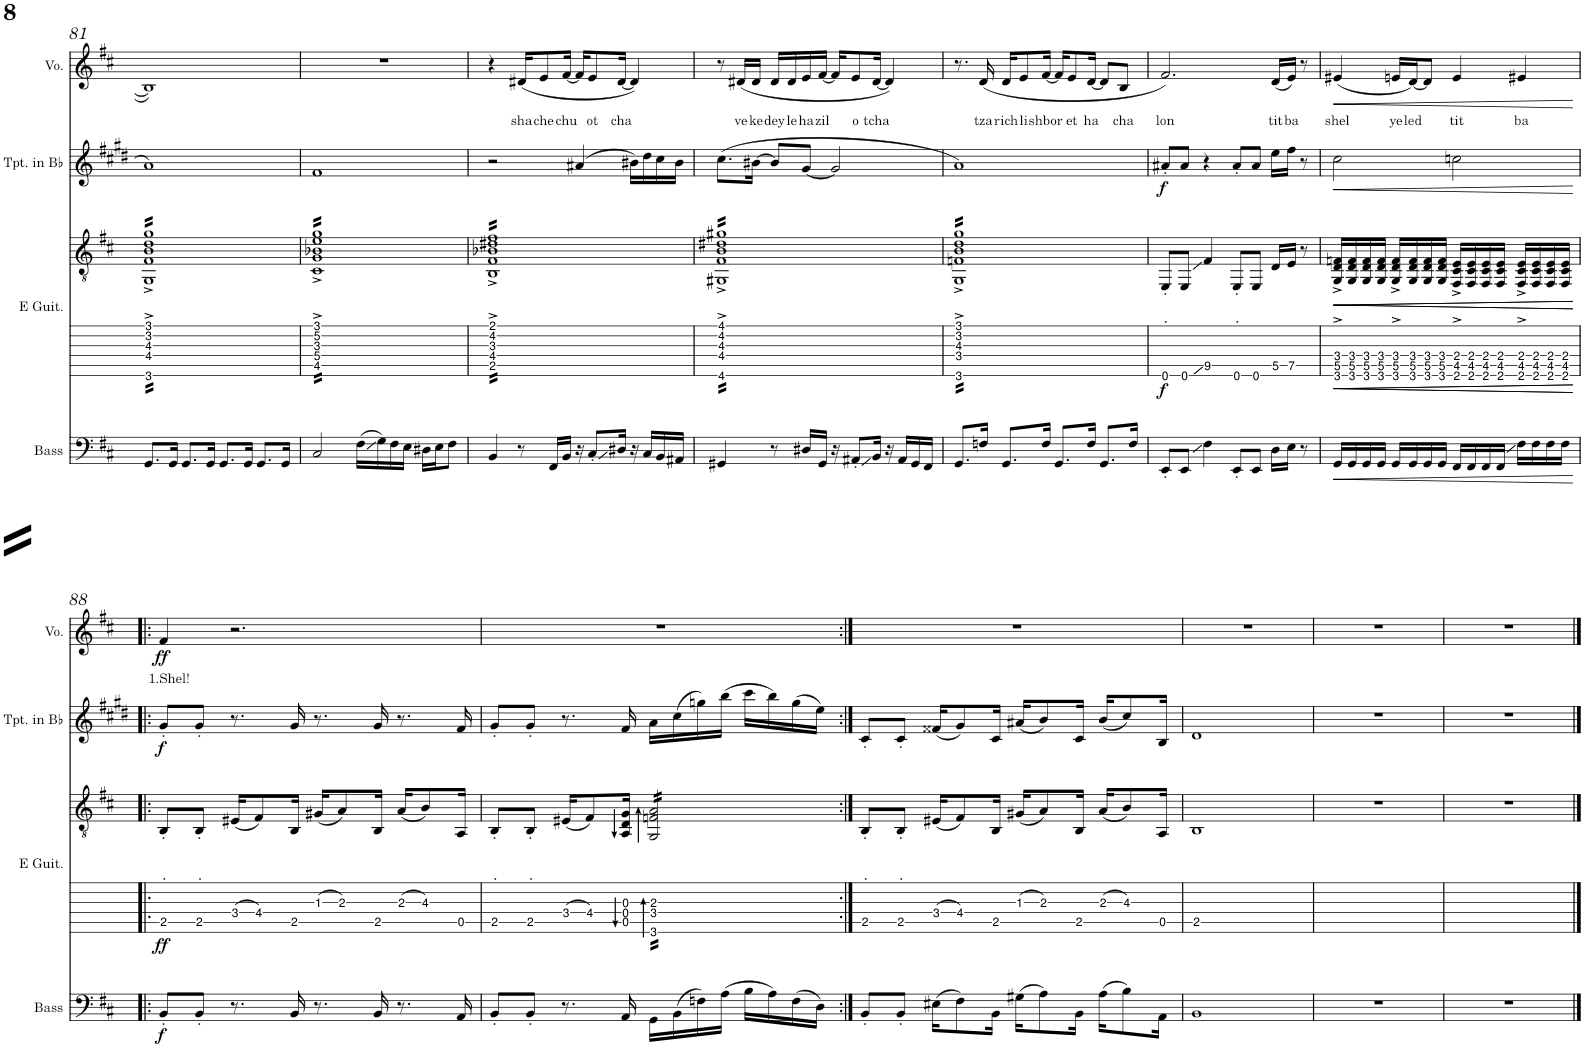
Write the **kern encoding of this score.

**kern	**dynam	**kern	**kern	**dynam	**kern	**dynam	**kern	**text	**dynam
*part4	*part4	*part3	*part3	*part3	*part2	*part2	*part1	*part1	*part1
*staff5	*staff5	*staff4	*staff3	*staff3/4	*staff2	*staff2	*staff1	*staff1	*staff1
*I"Acoustic Bass	*	*I"Electric Guitar	*	*	*I"Trumpet in Bb	*	*I"Voice	*	*
*I'Bass	*	*I'E Guit.	*	*	*I'Tpt. in Bb	*	*I'Vo.	*	*
!!LO:PB:g=z
*clefF4	*	*	*clefGv2	*	*clefG2	*	*clefG2	*	*
*Trd7c12	*	*	*	*	*Trd1c2	*	*	*	*
*k[f#c#]	*	*k[f#c#]	*k[f#c#]	*	*k[f#c#g#d#]	*	*k[f#c#]	*	*
*M4/4	*	*M4/4	*M4/4	*	*M4/4	*	*M4/4	*	*
=81	=81	=81	=81	=81	=81	=81	=81	=81	=81
*	*	*tremolo	*	*	*	*	*	*	*
*	*	*	*tremolo	*	*	*	*	*	*
8.GG/L	.	16GG^ 16F#^ 16B^ 16d^ 16g^LL	16GG^ 16F#^ 16B^ 16d^ 16g^LL	.	1a	.	1B]	.	.
.	.	16GG^ 16F#^ 16B^ 16d^ 16g^	16GG^ 16F#^ 16B^ 16d^ 16g^	.	.	.	.	.	.
.	.	16GG^ 16F#^ 16B^ 16d^ 16g^	16GG^ 16F#^ 16B^ 16d^ 16g^	.	.	.	.	.	.
16GG/Jk	.	16GG^ 16F#^ 16B^ 16d^ 16g^	16GG^ 16F#^ 16B^ 16d^ 16g^	.	.	.	.	.	.
8.GG/L	.	16GG^ 16F#^ 16B^ 16d^ 16g^	16GG^ 16F#^ 16B^ 16d^ 16g^	.	.	.	.	.	.
.	.	16GG^ 16F#^ 16B^ 16d^ 16g^	16GG^ 16F#^ 16B^ 16d^ 16g^	.	.	.	.	.	.
.	.	16GG^ 16F#^ 16B^ 16d^ 16g^	16GG^ 16F#^ 16B^ 16d^ 16g^	.	.	.	.	.	.
16GG/Jk	.	16GG^ 16F#^ 16B^ 16d^ 16g^	16GG^ 16F#^ 16B^ 16d^ 16g^	.	.	.	.	.	.
8.GG/L	.	16GG^ 16F#^ 16B^ 16d^ 16g^	16GG^ 16F#^ 16B^ 16d^ 16g^	.	.	.	.	.	.
.	.	16GG^ 16F#^ 16B^ 16d^ 16g^	16GG^ 16F#^ 16B^ 16d^ 16g^	.	.	.	.	.	.
.	.	16GG^ 16F#^ 16B^ 16d^ 16g^	16GG^ 16F#^ 16B^ 16d^ 16g^	.	.	.	.	.	.
16GG/Jk	.	16GG^ 16F#^ 16B^ 16d^ 16g^	16GG^ 16F#^ 16B^ 16d^ 16g^	.	.	.	.	.	.
8.GG/L	.	16GG^ 16F#^ 16B^ 16d^ 16g^	16GG^ 16F#^ 16B^ 16d^ 16g^	.	.	.	.	.	.
.	.	16GG^ 16F#^ 16B^ 16d^ 16g^	16GG^ 16F#^ 16B^ 16d^ 16g^	.	.	.	.	.	.
.	.	16GG^ 16F#^ 16B^ 16d^ 16g^	16GG^ 16F#^ 16B^ 16d^ 16g^	.	.	.	.	.	.
16GG/Jk	.	16GG^ 16F#^ 16B^ 16d^ 16g^JJ	16GG^ 16F#^ 16B^ 16d^ 16g^JJ	.	.	.	.	.	.
=82	=82	=82	=82	=82	=82	=82	=82	=82	=82
2C#/	.	16C#^ 16G^ 16B-^ 16e^ 16g^LL	16C#^ 16G^ 16B-X^ 16e^ 16g^LL	.	1f#	.	1r	.	.
.	.	16C#^ 16G^ 16B-^ 16e^ 16g^	16C#^ 16G^ 16B-X^ 16e^ 16g^	.	.	.	.	.	.
.	.	16C#^ 16G^ 16B-^ 16e^ 16g^	16C#^ 16G^ 16B-X^ 16e^ 16g^	.	.	.	.	.	.
.	.	16C#^ 16G^ 16B-^ 16e^ 16g^	16C#^ 16G^ 16B-X^ 16e^ 16g^	.	.	.	.	.	.
.	.	16C#^ 16G^ 16B-^ 16e^ 16g^	16C#^ 16G^ 16B-X^ 16e^ 16g^	.	.	.	.	.	.
.	.	16C#^ 16G^ 16B-^ 16e^ 16g^	16C#^ 16G^ 16B-X^ 16e^ 16g^	.	.	.	.	.	.
.	.	16C#^ 16G^ 16B-^ 16e^ 16g^	16C#^ 16G^ 16B-X^ 16e^ 16g^	.	.	.	.	.	.
.	.	16C#^ 16G^ 16B-^ 16e^ 16g^	16C#^ 16G^ 16B-X^ 16e^ 16g^	.	.	.	.	.	.
(16F#\LL	.	16C#^ 16G^ 16B-^ 16e^ 16g^	16C#^ 16G^ 16B-X^ 16e^ 16g^	.	.	.	.	.	.
16G\)	.	16C#^ 16G^ 16B-^ 16e^ 16g^	16C#^ 16G^ 16B-X^ 16e^ 16g^	.	.	.	.	.	.
16F#\	.	16C#^ 16G^ 16B-^ 16e^ 16g^	16C#^ 16G^ 16B-X^ 16e^ 16g^	.	.	.	.	.	.
16E\JJ	.	16C#^ 16G^ 16B-^ 16e^ 16g^	16C#^ 16G^ 16B-X^ 16e^ 16g^	.	.	.	.	.	.
16D#X\LL	.	16C#^ 16G^ 16B-^ 16e^ 16g^	16C#^ 16G^ 16B-X^ 16e^ 16g^	.	.	.	.	.	.
16E\J	.	16C#^ 16G^ 16B-^ 16e^ 16g^	16C#^ 16G^ 16B-X^ 16e^ 16g^	.	.	.	.	.	.
8F#\J	.	16C#^ 16G^ 16B-^ 16e^ 16g^	16C#^ 16G^ 16B-X^ 16e^ 16g^	.	.	.	.	.	.
.	.	16C#^ 16G^ 16B-^ 16e^ 16g^JJ	16C#^ 16G^ 16B-X^ 16e^ 16g^JJ	.	.	.	.	.	.
=83	=83	=83	=83	=83	=83	=83	=83	=83	=83
4BB/	.	16BB^ 16F#^ 16B-^ 16d#^ 16f#^LL	16BB^ 16F#^ 16B-X^ 16d#X^ 16f#^LL	.	2r	.	4r	.	.
.	.	16BB^ 16F#^ 16B-^ 16d#^ 16f#^	16BB^ 16F#^ 16B-X^ 16d#X^ 16f#^	.	.	.	.	.	.
.	.	16BB^ 16F#^ 16B-^ 16d#^ 16f#^	16BB^ 16F#^ 16B-X^ 16d#X^ 16f#^	.	.	.	.	.	.
.	.	16BB^ 16F#^ 16B-^ 16d#^ 16f#^	16BB^ 16F#^ 16B-X^ 16d#X^ 16f#^	.	.	.	.	.	.
!	!	!	!	!	!	!	!	!LO:LY:b	!
8r	.	16BB^ 16F#^ 16B-^ 16d#^ 16f#^	16BB^ 16F#^ 16B-X^ 16d#X^ 16f#^	.	.	.	(16d#X/KL	sha	.
!	!	!	!	!	!	!	!	!LO:LY:b	!
.	.	16BB^ 16F#^ 16B-^ 16d#^ 16f#^	16BB^ 16F#^ 16B-X^ 16d#X^ 16f#^	.	.	.	8e/	che	.
16FF#/LL	.	16BB^ 16F#^ 16B-^ 16d#^ 16f#^	16BB^ 16F#^ 16B-X^ 16d#X^ 16f#^	.	.	.	.	.	.
!	!	!	!	!	!	!	!	!LO:LY:b	!
16BB/JJ	.	16BB^ 16F#^ 16B-^ 16d#^ 16f#^	16BB^ 16F#^ 16B-X^ 16d#X^ 16f#^	.	.	.	[16f#/Jk	chu	.
16r	.	16BB^ 16F#^ 16B-^ 16d#^ 16f#^	16BB^ 16F#^ 16B-X^ 16d#X^ 16f#^	.	(4a#X/	.	16f#/KL]	.	.
!	!	!	!	!	!	!	!	!LO:LY:b	!
8C#'/L	.	16BB^ 16F#^ 16B-^ 16d#^ 16f#^	16BB^ 16F#^ 16B-X^ 16d#X^ 16f#^	.	.	.	8e/	ot	.
.	.	16BB^ 16F#^ 16B-^ 16d#^ 16f#^	16BB^ 16F#^ 16B-X^ 16d#X^ 16f#^	.	.	.	.	.	.
!	!	!	!	!	!	!	!	!LO:LY:b	!
16D#X/Jk	.	16BB^ 16F#^ 16B-^ 16d#^ 16f#^	16BB^ 16F#^ 16B-X^ 16d#X^ 16f#^	.	.	.	[16d#/Jk	cha	.
16r	.	16BB^ 16F#^ 16B-^ 16d#^ 16f#^	16BB^ 16F#^ 16B-X^ 16d#X^ 16f#^	.	16b#X\LL)	.	4d#/])	.	.
16C#/LL	.	16BB^ 16F#^ 16B-^ 16d#^ 16f#^	16BB^ 16F#^ 16B-X^ 16d#X^ 16f#^	.	16dd#\	.	.	.	.
16BB/	.	16BB^ 16F#^ 16B-^ 16d#^ 16f#^	16BB^ 16F#^ 16B-X^ 16d#X^ 16f#^	.	16cc#\	.	.	.	.
16AA#X/JJ	.	16BB^ 16F#^ 16B-^ 16d#^ 16f#^JJ	16BB^ 16F#^ 16B-X^ 16d#X^ 16f#^JJ	.	16b#\JJ	.	.	.	.
=84	=84	=84	=84	=84	=84	=84	=84	=84	=84
4GG#X/	.	16GG#^ 16F#^ 16B^ 16d#^ 16g#^LL	16GG#X^ 16F#^ 16B^ 16d#X^ 16g#X^LL	.	(8.cc#\L	.	8r	.	.
.	.	16GG#^ 16F#^ 16B^ 16d#^ 16g#^	16GG#X^ 16F#^ 16B^ 16d#X^ 16g#X^	.	.	.	.	.	.
!	!	!	!	!	!	!	!	!LO:LY:b	!
.	.	16GG#^ 16F#^ 16B^ 16d#^ 16g#^	16GG#X^ 16F#^ 16B^ 16d#X^ 16g#X^	.	.	.	(16d#X/LL	ve	.
!	!	!	!	!	!	!	!	!LO:LY:b	!
.	.	16GG#^ 16F#^ 16B^ 16d#^ 16g#^	16GG#X^ 16F#^ 16B^ 16d#X^ 16g#X^	.	[16b#X\Jk	.	16d#/JJ	ke	.
!	!	!	!	!	!	!	!	!LO:LY:b	!
8r	.	16GG#^ 16F#^ 16B^ 16d#^ 16g#^	16GG#X^ 16F#^ 16B^ 16d#X^ 16g#X^	.	8b#/L]	.	16d#/LL	dey	.
!	!	!	!	!	!	!	!	!LO:LY:b	!
.	.	16GG#^ 16F#^ 16B^ 16d#^ 16g#^	16GG#X^ 16F#^ 16B^ 16d#X^ 16g#X^	.	.	.	16d#/	le	.
!	!	!	!	!	!	!	!	!LO:LY:b	!
16D#X/LL	.	16GG#^ 16F#^ 16B^ 16d#^ 16g#^	16GG#X^ 16F#^ 16B^ 16d#X^ 16g#X^	.	[8g#/J	.	16e/	ha	.
!	!	!	!	!	!	!	!	!LO:LY:b	!
16GG#/JJ	.	16GG#^ 16F#^ 16B^ 16d#^ 16g#^	16GG#X^ 16F#^ 16B^ 16d#X^ 16g#X^	.	.	.	[16f#/JJ	zil	.
16r	.	16GG#^ 16F#^ 16B^ 16d#^ 16g#^	16GG#X^ 16F#^ 16B^ 16d#X^ 16g#X^	.	2g#/]	.	16f#/KL]	.	.
!	!	!	!	!	!	!	!	!LO:LY:b	!
8AA#X'/L	.	16GG#^ 16F#^ 16B^ 16d#^ 16g#^	16GG#X^ 16F#^ 16B^ 16d#X^ 16g#X^	.	.	.	8e/	o	.
.	.	16GG#^ 16F#^ 16B^ 16d#^ 16g#^	16GG#X^ 16F#^ 16B^ 16d#X^ 16g#X^	.	.	.	.	.	.
!	!	!	!	!	!	!	!	!LO:LY:b	!
16BB/Jk	.	16GG#^ 16F#^ 16B^ 16d#^ 16g#^	16GG#X^ 16F#^ 16B^ 16d#X^ 16g#X^	.	.	.	[16d#/Jk	tcha	.
16r	.	16GG#^ 16F#^ 16B^ 16d#^ 16g#^	16GG#X^ 16F#^ 16B^ 16d#X^ 16g#X^	.	.	.	4d#/])	.	.
16AA#/LL	.	16GG#^ 16F#^ 16B^ 16d#^ 16g#^	16GG#X^ 16F#^ 16B^ 16d#X^ 16g#X^	.	.	.	.	.	.
16GG#/	.	16GG#^ 16F#^ 16B^ 16d#^ 16g#^	16GG#X^ 16F#^ 16B^ 16d#X^ 16g#X^	.	.	.	.	.	.
16FF#/JJ	.	16GG#^ 16F#^ 16B^ 16d#^ 16g#^JJ	16GG#X^ 16F#^ 16B^ 16d#X^ 16g#X^JJ	.	.	.	.	.	.
=85	=85	=85	=85	=85	=85	=85	=85	=85	=85
8.GG/L	.	16GG^ 16F^ 16B^ 16d^ 16g^LL	16GG^ 16Fn^ 16B^ 16d^ 16g^LL	.	1a)	.	8.r	.	.
.	.	16GG^ 16F^ 16B^ 16d^ 16g^	16GG^ 16Fn^ 16B^ 16d^ 16g^	.	.	.	.	.	.
.	.	16GG^ 16F^ 16B^ 16d^ 16g^	16GG^ 16Fn^ 16B^ 16d^ 16g^	.	.	.	.	.	.
!	!	!	!	!	!	!	!	!LO:LY:b	!
16Fn/Jk	.	16GG^ 16F^ 16B^ 16d^ 16g^	16GG^ 16Fn^ 16B^ 16d^ 16g^	.	.	.	(16d/	tza	.
!	!	!	!	!	!	!	!	!LO:LY:b	!
8.GG/L	.	16GG^ 16F^ 16B^ 16d^ 16g^	16GG^ 16Fn^ 16B^ 16d^ 16g^	.	.	.	16d/KL	rich	.
!	!	!	!	!	!	!	!	!LO:LY:b	!
.	.	16GG^ 16F^ 16B^ 16d^ 16g^	16GG^ 16Fn^ 16B^ 16d^ 16g^	.	.	.	8e/	li	.
.	.	16GG^ 16F^ 16B^ 16d^ 16g^	16GG^ 16Fn^ 16B^ 16d^ 16g^	.	.	.	.	.	.
!	!	!	!	!	!	!	!	!LO:LY:b	!
16F/Jk	.	16GG^ 16F^ 16B^ 16d^ 16g^	16GG^ 16Fn^ 16B^ 16d^ 16g^	.	.	.	[16f#/Jk	shbor	.
8.GG/L	.	16GG^ 16F^ 16B^ 16d^ 16g^	16GG^ 16Fn^ 16B^ 16d^ 16g^	.	.	.	16f#/KL]	.	.
!	!	!	!	!	!	!	!	!LO:LY:b	!
.	.	16GG^ 16F^ 16B^ 16d^ 16g^	16GG^ 16Fn^ 16B^ 16d^ 16g^	.	.	.	8e/	et	.
.	.	16GG^ 16F^ 16B^ 16d^ 16g^	16GG^ 16Fn^ 16B^ 16d^ 16g^	.	.	.	.	.	.
!	!	!	!	!	!	!	!	!LO:LY:b	!
16F/Jk	.	16GG^ 16F^ 16B^ 16d^ 16g^	16GG^ 16Fn^ 16B^ 16d^ 16g^	.	.	.	[16d/Jk	ha	.
8.GG/L	.	16GG^ 16F^ 16B^ 16d^ 16g^	16GG^ 16Fn^ 16B^ 16d^ 16g^	.	.	.	8d/L]	.	.
.	.	16GG^ 16F^ 16B^ 16d^ 16g^	16GG^ 16Fn^ 16B^ 16d^ 16g^	.	.	.	.	.	.
!	!	!	!	!	!	!	!	!LO:LY:b	!
.	.	16GG^ 16F^ 16B^ 16d^ 16g^	16GG^ 16Fn^ 16B^ 16d^ 16g^	.	.	.	8B/J	cha	.
16F/Jk	.	16GG^ 16F^ 16B^ 16d^ 16g^JJ	16GG^ 16Fn^ 16B^ 16d^ 16g^JJ	.	.	.	.	.	.
*	*	*	*Xtremolo	*	*	*	*	*	*
*	*	*Xtremolo	*	*	*	*	*	*	*
=86	=86	=86	=86	=86	=86	=86	=86	=86	=86
!	!	!	!	!LO:DY:b=2	!	!LO:DY:b	!	!LO:LY:b	!
8EE'/L	.	8EE'L	8EE'/L	f	8a#X'/L	f	2.f#/)	lon	.
8EE/J	.	8EEJ	8EE/J	.	8a#/J	.	.	.	.
4F#\	.	4F#	4F#/	.	4r	.	.	.	.
8EE'/L	.	8EE'L	8EE'/L	.	8a#'/L	.	.	.	.
8EE/J	.	8EEJ	8EE/J	.	8a#/J	.	.	.	.
!	!	!	!	!	!	!	!	!LO:LY:b	!
16D\LL	.	16DLL	16D/LL	.	16ee\LL	.	(16d/LL	tit	.
!	!	!	!	!	!	!	!	!LO:LY:b	!
16E\JJ	.	16EJJ	16E/JJ	.	16ff#\JJ	.	16e/JJ)	ba	.
8r	.	8r	8r	.	8r	.	8r	.	.
=87	=87	=87	=87	=87	=87	=87	=87	=87	=87
!	!LO:HP:b	!	!	!LO:HP:b	!	!LO:HP:b	!	!LO:LY:b	!LO:HP:b
16GG/LL	<	16GG^\ 16D^\ 16F^\LL	16GG/^ 16D/^ 16Fn/^LL	<	2cc#\	<	(4e#X/	shel	<
!	!	!	!	!LO:HP:b	!	!	!	!	!
16GG/	.	16GG\ 16D\ 16Fn\J	16GG/ 16D/ 16F/	<	.	.	.	.	.
16GG/	.	16GG\ 16D\ 16Fn\L	16GG/ 16D/ 16F/	.	.	.	.	.	.
16GG/JJ	.	16GG\ 16D\ 16Fn\JJ	16GG/ 16D/ 16F/JJ	.	.	.	.	.	.
!	!	!	!	!	!	!	!	!LO:LY:b	!
16GG/LL	.	16GG^\ 16D^\ 16Fn^\LL	16GG/^ 16D/^ 16F/^LL	.	.	.	16en/LL	ye	.
!	!	!	!	!	!	!	!	!LO:LY:b	!
16GG/	.	16GG\ 16D\ 16F\J	16GG/ 16D/ 16F/	.	.	.	[16d/J)	led	.
16GG/	.	16GG\ 16D\ 16F\L	16GG/ 16D/ 16F/	.	.	.	8d/J]	.	.
16GG/JJ	.	16GG\ 16D\ 16F\JJ	16GG/ 16D/ 16F/JJ	.	.	.	.	.	.
!	!	!	!	!	!	!	!	!LO:LY:b	!
16FF#/LL	.	16FF#^\ 16C#^\ 16E^\LL	16FF#/^ 16C#/^ 16E/^LL	.	2ccn\	.	4e/	tit	.
16FF#/	.	16FF#\ 16C#\ 16E\J	16FF#/ 16C#/ 16E/	.	.	.	.	.	.
16FF#/	.	16FF#\ 16C#\ 16E\L	16FF#/ 16C#/ 16E/	.	.	.	.	.	.
16FF#/JJ	.	16FF#\ 16C#\ 16E\JJ	16FF#/ 16C#/ 16E/JJ	.	.	.	.	.	.
!	!	!	!	!	!	!	!	!LO:LY:b	!
16F#\LL	.	16FF#^\ 16C#^\ 16E^\LL	16FF#/^ 16C#/^ 16E/^LL	.	.	.	4e#X/	ba	.
16F#\	.	16FF#\ 16C#\ 16E\J	16FF#/ 16C#/ 16E/	.	.	.	.	.	.
16F#\	.	16FF#\ 16C#\ 16E\L	16FF#/ 16C#/ 16E/	.	.	.	.	.	.
16F#\JJ	.	16FF#\ 16C#\ 16E\JJ	16FF#/ 16C#/ 16E/JJ	.	.	.	.	.	.
.	[	.	.	[ [	.	[	.	.	[
!!LO:LB:g=z
=88!|:	=88!|:	=88!|:	=88!|:	=88!|:	=88!|:	=88!|:	=88!|:	=88!|:	=88!|:
!	!LO:DY:b	!	!	!LO:DY:b=2	!	!LO:DY:b	!	!LO:LY:b	!LO:DY:b
8BB'/L	f	8BB'L	8BB'/L	ff	8g#'/L	f	4f#/	1.Shel!	ff
8BB'/J	.	8BB'J	8BB'/J	.	8g#'/J	.	.	.	.
8.r	.	16E#KL	(16E#X/KL	.	8.r	.	2.r	.	.
.	.	8F#	8F#/)	.	.	.	.	.	.
16BB/	.	16BBJk	16BB/Jk	.	16g#/	.	.	.	.
8.r	.	16G#KL	(16G#X/KL	.	8.r	.	.	.	.
.	.	8A	8A/)	.	.	.	.	.	.
16BB/	.	16BBJk	16BB/Jk	.	16g#/	.	.	.	.
8.r	.	16AKL	(16A/KL	.	8.r	.	.	.	.
.	.	8B	8B/)	.	.	.	.	.	.
16AA/	.	16AAJk	16AA/Jk	.	16f#/	.	.	.	.
=89	=89	=89	=89	=89	=89	=89	=89	=89	=89
8BB'/L	.	8BB'L	8BB'/L	.	8g#'/L	.	1r	.	.
8BB'/J	.	8BB'J	8BB'/J	.	8g#'/J	.	.	.	.
8.r	.	16E#XKL	(16E#X/KL	.	8.r	.	.	.	.
.	.	8F#	8F#/)	.	.	.	.	.	.
16AA/	.	16AA\ 16D\ 16G\Jk	16AA/ 16D/ 16G/Jk	.	16f#/	.	.	.	.
*	*	*tremolo	*	*	*	*	*	*	*
*	*	*	*tremolo	*	*	*	*	*	*
16GG\LL	.	16GG 16F 16ALL	16GG/ 16Fn/ 16A/LL	.	16a\LL	.	.	.	.
(16BB\	.	16GG 16F 16A	16GG/ 16Fn/ 16A/	.	(16cc#\	.	.	.	.
16Fn\)	.	16GG 16F 16A	16GG/ 16Fn/ 16A/	.	16ggn\)	.	.	.	.
(16A\JJ	.	16GG 16F 16A	16GG/ 16Fn/ 16A/	.	(16bb\JJ	.	.	.	.
16B\LL	.	16GG 16F 16A	16GG/ 16Fn/ 16A/	.	16ccc#\LL	.	.	.	.
16A\)	.	16GG 16F 16A	16GG/ 16Fn/ 16A/	.	16bb\)	.	.	.	.
(16F\	.	16GG 16F 16A	16GG/ 16Fn/ 16A/	.	(16gg\	.	.	.	.
16D\JJ)	.	16GG 16F 16AJJ	16GG/ 16Fn/ 16A/JJ	.	16ee\JJ)	.	.	.	.
*	*	*	*Xtremolo	*	*	*	*	*	*
*	*	*Xtremolo	*	*	*	*	*	*	*
=90:|!	=90:|!	=90:|!	=90:|!	=90:|!	=90:|!	=90:|!	=90:|!	=90:|!	=90:|!
8BB'/L	.	8BB'L	8BB'/L	.	8c#'/L	.	1r	.	.
8BB'/J	.	8BB'J	8BB'/J	.	8c#'/J	.	.	.	.
(16E#X\KL	.	16E#KL	(16E#X/KL	.	(16f##X/KL	.	.	.	.
8F#\)	.	8F#	8F#/)	.	8g#/)	.	.	.	.
16BB\Jk	.	16BBJk	16BB/Jk	.	16c#/Jk	.	.	.	.
(16G#X\KL	.	16G#KL	(16G#X/KL	.	(16a#X/KL	.	.	.	.
8A\)	.	8A	8A/)	.	8b/)	.	.	.	.
16BB\Jk	.	16BBJk	16BB/Jk	.	16c#/Jk	.	.	.	.
(16A\KL	.	16AKL	(16A/KL	.	(16b/KL	.	.	.	.
8B\)	.	8B	8B/)	.	8cc#/)	.	.	.	.
16AA\Jk	.	16AAJk	16AA/Jk	.	16B/Jk	.	.	.	.
=91	=91	=91	=91	=91	=91	=91	=91	=91	=91
1BB	.	1BB	1BB	.	1d#	.	1r	.	.
=92	=92	=92	=92	=92	=92	=92	=92	=92	=92
1r	.	1r	1r	.	1r	.	1r	.	.
=93	=93	=93	=93	=93	=93	=93	=93	=93	=93
1r	.	1r	1r	.	1r	.	1r	.	.
==	==	==	==	==	==	==	==	==	==
*-	*-	*-	*-	*-	*-	*-	*-	*-	*-
